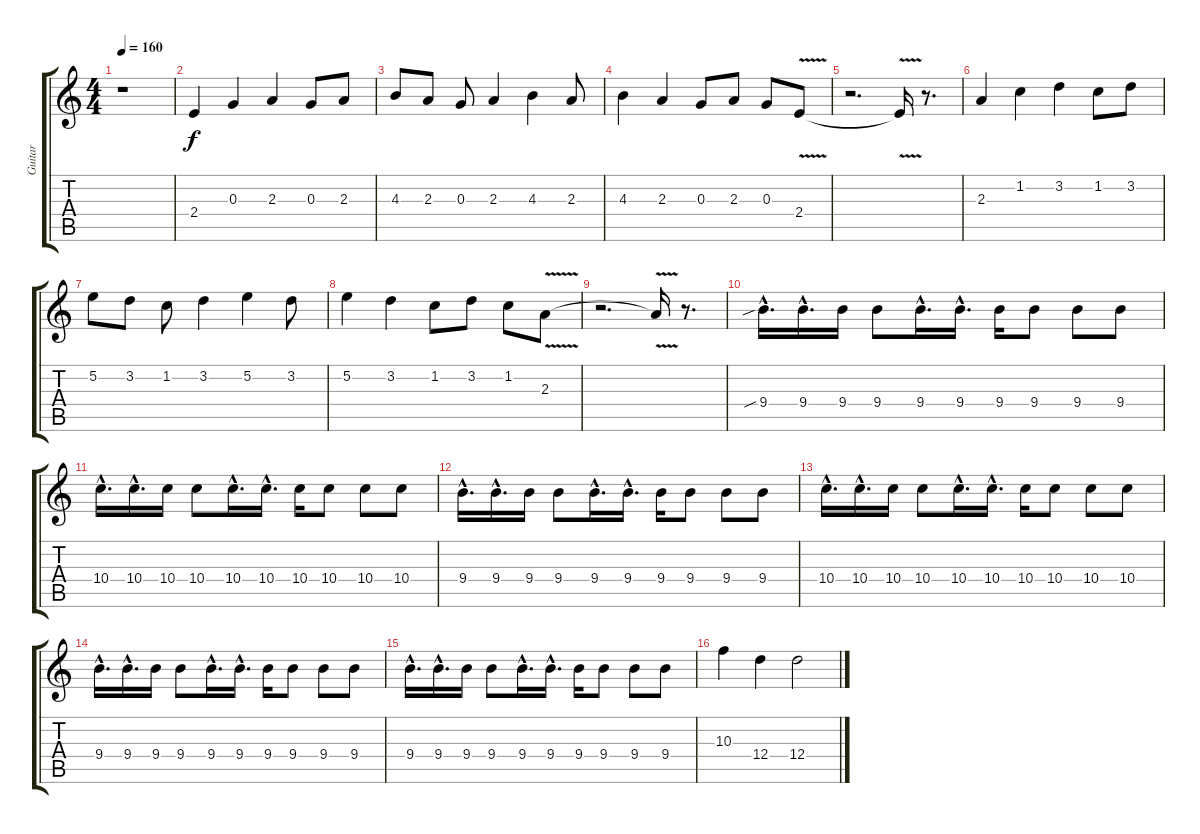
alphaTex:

\track ("Guitar" "Guitar") {instrument overdrivenguitar}
\staff {score tabs}
\tuning (E4 B3 G3 D3 A2 E2) {hide}
\ts (4 4)
\tempo 160
\clef g2
\ks c
r.1{dy f} |
2.4.4{balance 16} 0.3.4 2.3.4 0.3.8 2.3.8 |
4.3.8 2.3.8 0.3.8 2.3.4 4.3.4 2.3.8 |
4.3.4 2.3.4 0.3.8 2.3.8 0.3.8 2.4{v}.8 |
r.2{d} 2.4{t}.16 r.8{d} |
2.3.4{balance 16} 1.2.4 3.2.4 1.2.8 3.2.8 |
5.2.8 3.2.8 1.2.8 3.2.4 5.2.4 3.2.8 |
5.2.4 3.2.4 1.2.8 3.2.8 1.2.8 2.3{v}.8 |
r.2{d} 2.3{t}.16 r.8{d} |
9.4{sib hac}.16{d volume 12 balance 8} 9.4{hac}.16{d} 9.4.16 9.4.8 9.4{hac}.16{d} 9.4{hac}.16{d} 9.4.16 9.4.8 9.4.8 9.4.8 |
10.4{hac}.16{d} 10.4{hac}.16{d} 10.4.16 10.4.8 10.4{hac}.16{d} 10.4{hac}.16{d} 10.4.16 10.4.8 10.4.8 10.4.8 |
9.4{hac}.16{d} 9.4{hac}.16{d} 9.4.16 9.4.8 9.4{hac}.16{d} 9.4{hac}.16{d} 9.4.16 9.4.8 9.4.8 9.4.8 |
10.4{hac}.16{d} 10.4{hac}.16{d} 10.4.16 10.4.8 10.4{hac}.16{d} 10.4{hac}.16{d} 10.4.16 10.4.8 10.4.8 10.4.8 |
9.4{hac}.16{d} 9.4{hac}.16{d} 9.4.16 9.4.8 9.4{hac}.16{d} 9.4{hac}.16{d} 9.4.16 9.4.8 9.4.8 9.4.8 |
9.4{hac}.16{d} 9.4{hac}.16{d} 9.4.16 9.4.8 9.4{hac}.16{d} 9.4{hac}.16{d} 9.4.16 9.4.8 9.4.8 9.4.8 |
10.3.4{volume 10} 12.4.4 12.4.2
